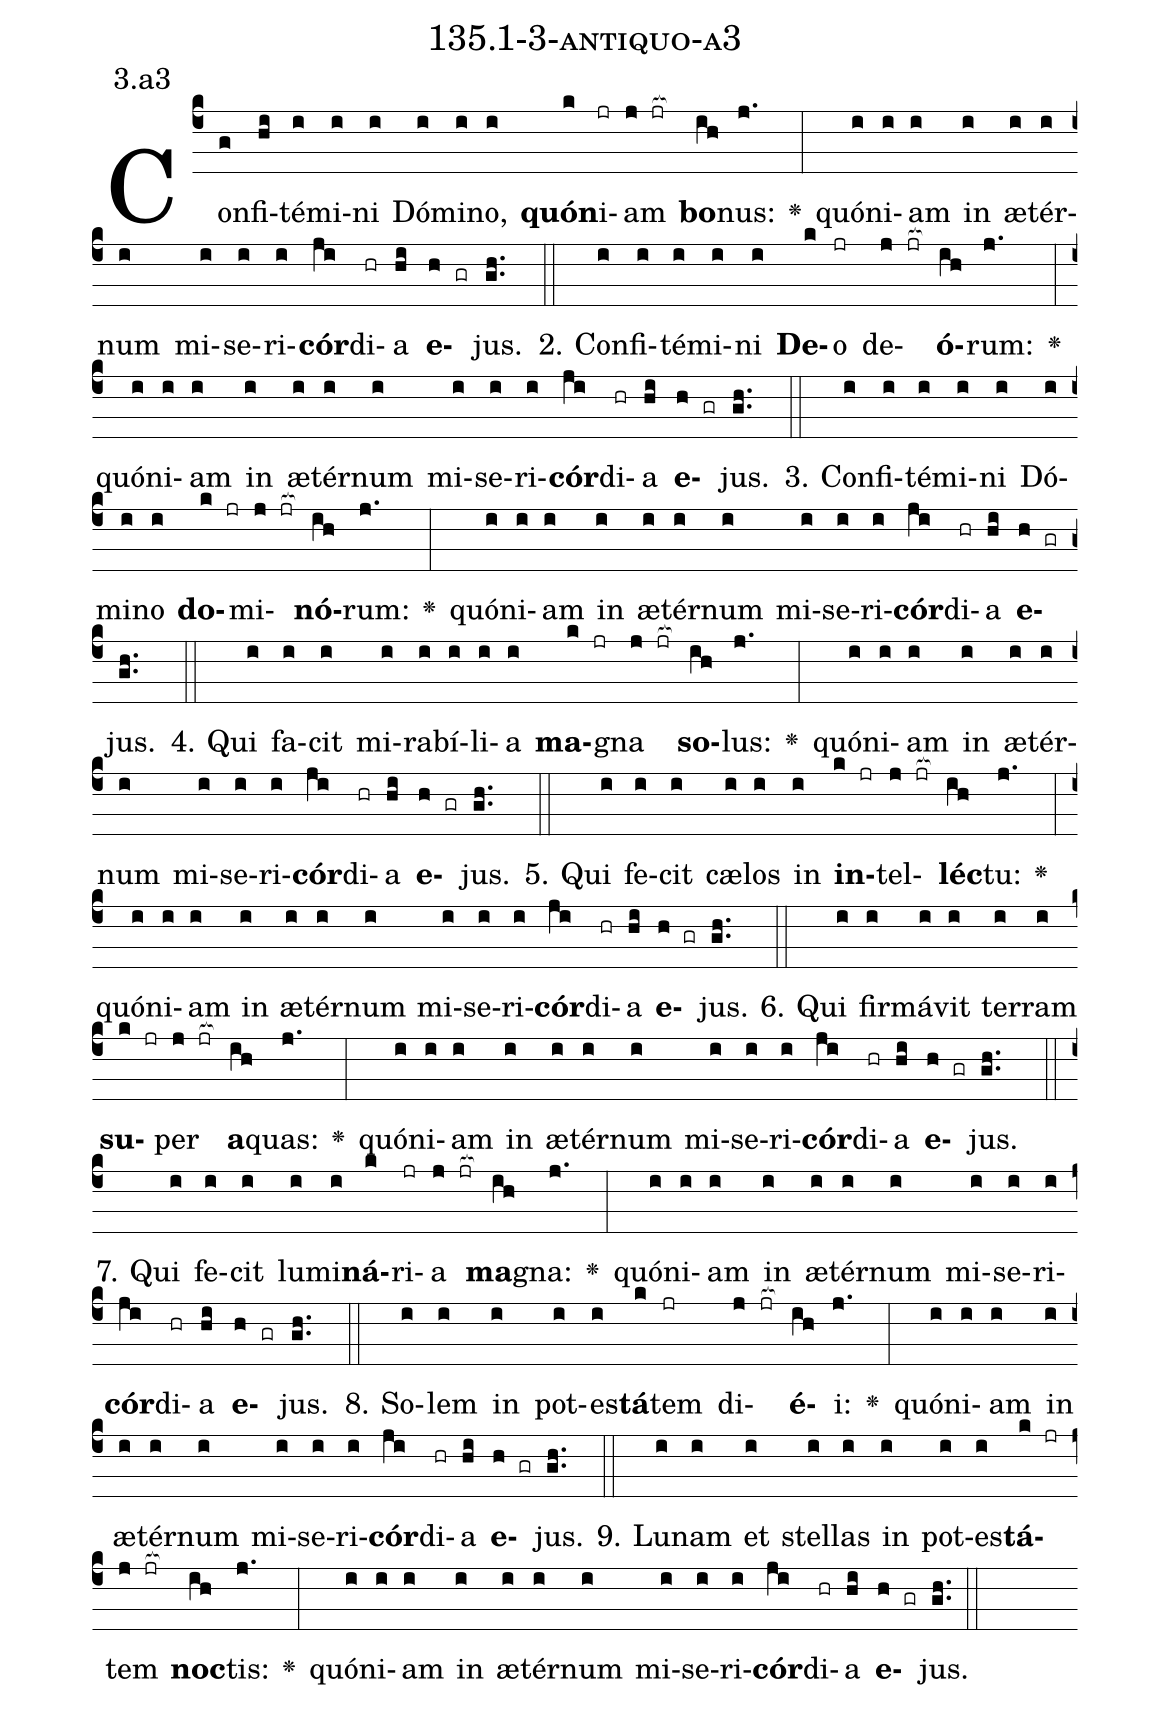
name: 135.1-3-antiquo-a3;
annotation: 3.a3;
%%
(c4)Con(g)fi(hi)té(i)mi(i)ni(i) Dó(i)mi(i)no,(i) <b>quón</b>(k)i(jr)am(j jr[ocb:1{]) <b>bo</b>(ih[ocb:0}])nus:(j.) <v>\greheightstar</v>(:) quón(i)i(i)am(i) in(i) æ(i)tér(i)num(i) mi(i)se(i)ri(i)<b>cór</b>(ji)di(hr)a(hi) <b>e</b>(h gr)jus.(gh..) (::)
2. Con(i)fi(i)té(i)mi(i)ni(i) <b>De</b>(k)o(jr) de(j jr[ocb:1{])<b>ó</b>(ih[ocb:0}])rum:(j.) <v>\greheightstar</v>(:) quón(i)i(i)am(i) in(i) æ(i)tér(i)num(i) mi(i)se(i)ri(i)<b>cór</b>(ji)di(hr)a(hi) <b>e</b>(h gr)jus.(gh..) (::)
3. Con(i)fi(i)té(i)mi(i)ni(i) Dó(i)mi(i)no(i) <b>do</b>(k jr)mi(j jr[ocb:1{])<b>nó</b>(ih[ocb:0}])rum:(j.) <v>\greheightstar</v>(:) quón(i)i(i)am(i) in(i) æ(i)tér(i)num(i) mi(i)se(i)ri(i)<b>cór</b>(ji)di(hr)a(hi) <b>e</b>(h gr)jus.(gh..) (::)
4. Qui(i) fa(i)cit(i) mi(i)ra(i)bí(i)li(i)a(i) <b>ma</b>(k jr)gna(j jr[ocb:1{]) <b>so</b>(ih[ocb:0}])lus:(j.) <v>\greheightstar</v>(:) quón(i)i(i)am(i) in(i) æ(i)tér(i)num(i) mi(i)se(i)ri(i)<b>cór</b>(ji)di(hr)a(hi) <b>e</b>(h gr)jus.(gh..) (::)
5. Qui(i) fe(i)cit(i) cæ(i)los(i) in(i) <b>in</b>(k jr)tel(j jr[ocb:1{])<b>léc</b>(ih[ocb:0}])tu:(j.) <v>\greheightstar</v>(:) quón(i)i(i)am(i) in(i) æ(i)tér(i)num(i) mi(i)se(i)ri(i)<b>cór</b>(ji)di(hr)a(hi) <b>e</b>(h gr)jus.(gh..) (::)
6. Qui(i) fir(i)má(i)vit(i) ter(i)ram(i) <b>su</b>(k jr)per(j jr[ocb:1{]) <b>a</b>(ih[ocb:0}])quas:(j.) <v>\greheightstar</v>(:) quón(i)i(i)am(i) in(i) æ(i)tér(i)num(i) mi(i)se(i)ri(i)<b>cór</b>(ji)di(hr)a(hi) <b>e</b>(h gr)jus.(gh..) (::)
7. Qui(i) fe(i)cit(i) lu(i)mi(i)<b>ná</b>(k)ri(jr)a(j jr[ocb:1{]) <b>ma</b>(ih[ocb:0}])gna:(j.) <v>\greheightstar</v>(:) quón(i)i(i)am(i) in(i) æ(i)tér(i)num(i) mi(i)se(i)ri(i)<b>cór</b>(ji)di(hr)a(hi) <b>e</b>(h gr)jus.(gh..) (::)
8. So(i)lem(i) in(i) pot(i)es(i)<b>tá</b>(k)tem(jr) di(j jr[ocb:1{])<b>é</b>(ih[ocb:0}])i:(j.) <v>\greheightstar</v>(:) quón(i)i(i)am(i) in(i) æ(i)tér(i)num(i) mi(i)se(i)ri(i)<b>cór</b>(ji)di(hr)a(hi) <b>e</b>(h gr)jus.(gh..) (::)
9. Lu(i)nam(i) et(i) stel(i)las(i) in(i) pot(i)es(i)<b>tá</b>(k jr)tem(j jr[ocb:1{]) <b>noc</b>(ih[ocb:0}])tis:(j.) <v>\greheightstar</v>(:) quón(i)i(i)am(i) in(i) æ(i)tér(i)num(i) mi(i)se(i)ri(i)<b>cór</b>(ji)di(hr)a(hi) <b>e</b>(h gr)jus.(gh..) (::)
